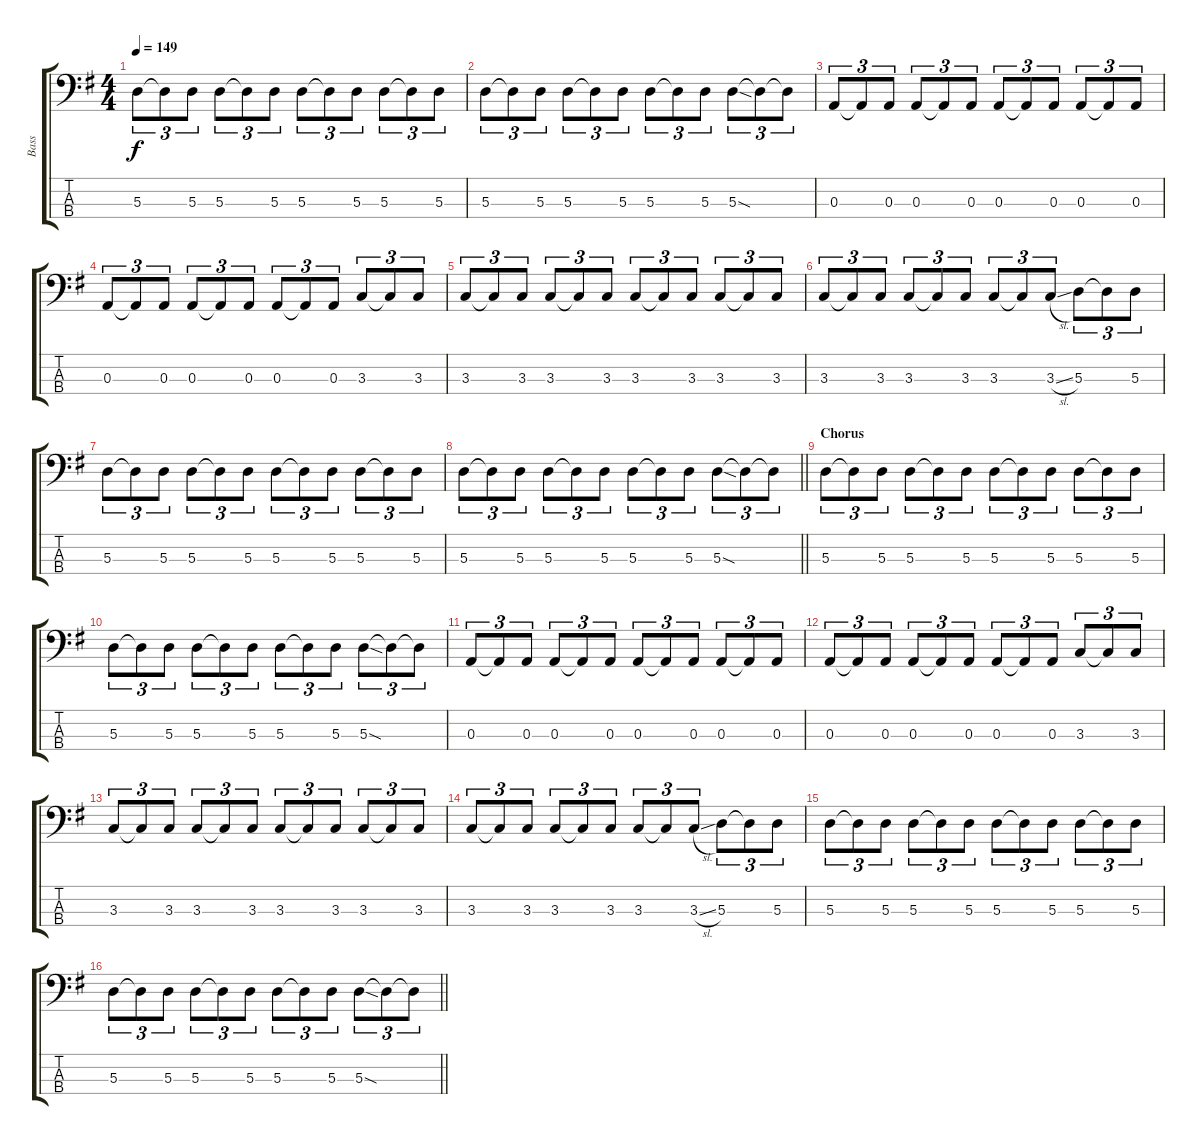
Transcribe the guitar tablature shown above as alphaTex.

\track ("Bass" "Bass") {instrument electricbasspick}
\staff {score tabs}
\tuning (G2 D2 A1 D1) {hide}
\ts (4 4)
\tempo 149
\clef f4
\ks g
5.3.8{tu (3 2) dy f} 5.3{t}.8{tu (3 2)} 5.3.8{tu (3 2)} 5.3.8{tu (3 2)} 5.3{t}.8{tu (3 2)} 5.3.8{tu (3 2)} 5.3.8{tu (3 2)} 5.3{t}.8{tu (3 2)} 5.3.8{tu (3 2)} 5.3.8{tu (3 2)} 5.3{t}.8{tu (3 2)} 5.3.8{tu (3 2)} |
5.3.8{tu (3 2)} 5.3{t}.8{tu (3 2)} 5.3.8{tu (3 2)} 5.3.8{tu (3 2)} 5.3{t}.8{tu (3 2)} 5.3.8{tu (3 2)} 5.3.8{tu (3 2)} 5.3{t}.8{tu (3 2)} 5.3.8{tu (3 2)} 5.3{sod}.8{tu (3 2)} 5.3{t}.8{tu (3 2)} 5.3{t}.8{tu (3 2)} |
0.3.8{tu (3 2)} 0.3{t}.8{tu (3 2)} 0.3.8{tu (3 2)} 0.3.8{tu (3 2)} 0.3{t}.8{tu (3 2)} 0.3.8{tu (3 2)} 0.3.8{tu (3 2)} 0.3{t}.8{tu (3 2)} 0.3.8{tu (3 2)} 0.3.8{tu (3 2)} 0.3{t}.8{tu (3 2)} 0.3.8{tu (3 2)} |
0.3.8{tu (3 2)} 0.3{t}.8{tu (3 2)} 0.3.8{tu (3 2)} 0.3.8{tu (3 2)} 0.3{t}.8{tu (3 2)} 0.3.8{tu (3 2)} 0.3.8{tu (3 2)} 0.3{t}.8{tu (3 2)} 0.3.8{tu (3 2)} 3.3.8{tu (3 2)} 3.3{t}.8{tu (3 2)} 3.3.8{tu (3 2)} |
3.3.8{tu (3 2)} 3.3{t}.8{tu (3 2)} 3.3.8{tu (3 2)} 3.3.8{tu (3 2)} 3.3{t}.8{tu (3 2)} 3.3.8{tu (3 2)} 3.3.8{tu (3 2)} 3.3{t}.8{tu (3 2)} 3.3.8{tu (3 2)} 3.3.8{tu (3 2)} 3.3{t}.8{tu (3 2)} 3.3.8{tu (3 2)} |
3.3.8{tu (3 2)} 3.3{t}.8{tu (3 2)} 3.3.8{tu (3 2)} 3.3.8{tu (3 2)} 3.3{t}.8{tu (3 2)} 3.3.8{tu (3 2)} 3.3.8{tu (3 2)} 3.3{t}.8{tu (3 2)} 3.3{sl}.8{tu (3 2)} 5.3.8{tu (3 2)} 5.3{t}.8{tu (3 2)} 5.3.8{tu (3 2)} |
5.3.8{tu (3 2)} 5.3{t}.8{tu (3 2)} 5.3.8{tu (3 2)} 5.3.8{tu (3 2)} 5.3{t}.8{tu (3 2)} 5.3.8{tu (3 2)} 5.3.8{tu (3 2)} 5.3{t}.8{tu (3 2)} 5.3.8{tu (3 2)} 5.3.8{tu (3 2)} 5.3{t}.8{tu (3 2)} 5.3.8{tu (3 2)} |
\barLineRight lightlight
5.3.8{tu (3 2)} 5.3{t}.8{tu (3 2)} 5.3.8{tu (3 2)} 5.3.8{tu (3 2)} 5.3{t}.8{tu (3 2)} 5.3.8{tu (3 2)} 5.3.8{tu (3 2)} 5.3{t}.8{tu (3 2)} 5.3.8{tu (3 2)} 5.3{sod}.8{tu (3 2)} 5.3{t}.8{tu (3 2)} 5.3{t}.8{tu (3 2)} |
\section ("" "Chorus")
5.3.8{tu (3 2)} 5.3{t}.8{tu (3 2)} 5.3.8{tu (3 2)} 5.3.8{tu (3 2)} 5.3{t}.8{tu (3 2)} 5.3.8{tu (3 2)} 5.3.8{tu (3 2)} 5.3{t}.8{tu (3 2)} 5.3.8{tu (3 2)} 5.3.8{tu (3 2)} 5.3{t}.8{tu (3 2)} 5.3.8{tu (3 2)} |
5.3.8{tu (3 2)} 5.3{t}.8{tu (3 2)} 5.3.8{tu (3 2)} 5.3.8{tu (3 2)} 5.3{t}.8{tu (3 2)} 5.3.8{tu (3 2)} 5.3.8{tu (3 2)} 5.3{t}.8{tu (3 2)} 5.3.8{tu (3 2)} 5.3{sod}.8{tu (3 2)} 5.3{t}.8{tu (3 2)} 5.3{t}.8{tu (3 2)} |
0.3.8{tu (3 2)} 0.3{t}.8{tu (3 2)} 0.3.8{tu (3 2)} 0.3.8{tu (3 2)} 0.3{t}.8{tu (3 2)} 0.3.8{tu (3 2)} 0.3.8{tu (3 2)} 0.3{t}.8{tu (3 2)} 0.3.8{tu (3 2)} 0.3.8{tu (3 2)} 0.3{t}.8{tu (3 2)} 0.3.8{tu (3 2)} |
0.3.8{tu (3 2)} 0.3{t}.8{tu (3 2)} 0.3.8{tu (3 2)} 0.3.8{tu (3 2)} 0.3{t}.8{tu (3 2)} 0.3.8{tu (3 2)} 0.3.8{tu (3 2)} 0.3{t}.8{tu (3 2)} 0.3.8{tu (3 2)} 3.3.8{tu (3 2)} 3.3{t}.8{tu (3 2)} 3.3.8{tu (3 2)} |
3.3.8{tu (3 2)} 3.3{t}.8{tu (3 2)} 3.3.8{tu (3 2)} 3.3.8{tu (3 2)} 3.3{t}.8{tu (3 2)} 3.3.8{tu (3 2)} 3.3.8{tu (3 2)} 3.3{t}.8{tu (3 2)} 3.3.8{tu (3 2)} 3.3.8{tu (3 2)} 3.3{t}.8{tu (3 2)} 3.3.8{tu (3 2)} |
3.3.8{tu (3 2)} 3.3{t}.8{tu (3 2)} 3.3.8{tu (3 2)} 3.3.8{tu (3 2)} 3.3{t}.8{tu (3 2)} 3.3.8{tu (3 2)} 3.3.8{tu (3 2)} 3.3{t}.8{tu (3 2)} 3.3{sl}.8{tu (3 2)} 5.3.8{tu (3 2)} 5.3{t}.8{tu (3 2)} 5.3.8{tu (3 2)} |
5.3.8{tu (3 2)} 5.3{t}.8{tu (3 2)} 5.3.8{tu (3 2)} 5.3.8{tu (3 2)} 5.3{t}.8{tu (3 2)} 5.3.8{tu (3 2)} 5.3.8{tu (3 2)} 5.3{t}.8{tu (3 2)} 5.3.8{tu (3 2)} 5.3.8{tu (3 2)} 5.3{t}.8{tu (3 2)} 5.3.8{tu (3 2)} |
\barLineRight lightlight
5.3.8{tu (3 2)} 5.3{t}.8{tu (3 2)} 5.3.8{tu (3 2)} 5.3.8{tu (3 2)} 5.3{t}.8{tu (3 2)} 5.3.8{tu (3 2)} 5.3.8{tu (3 2)} 5.3{t}.8{tu (3 2)} 5.3.8{tu (3 2)} 5.3{sod}.8{tu (3 2)} 5.3{t}.8{tu (3 2)} 5.3{t}.8{tu (3 2)}
